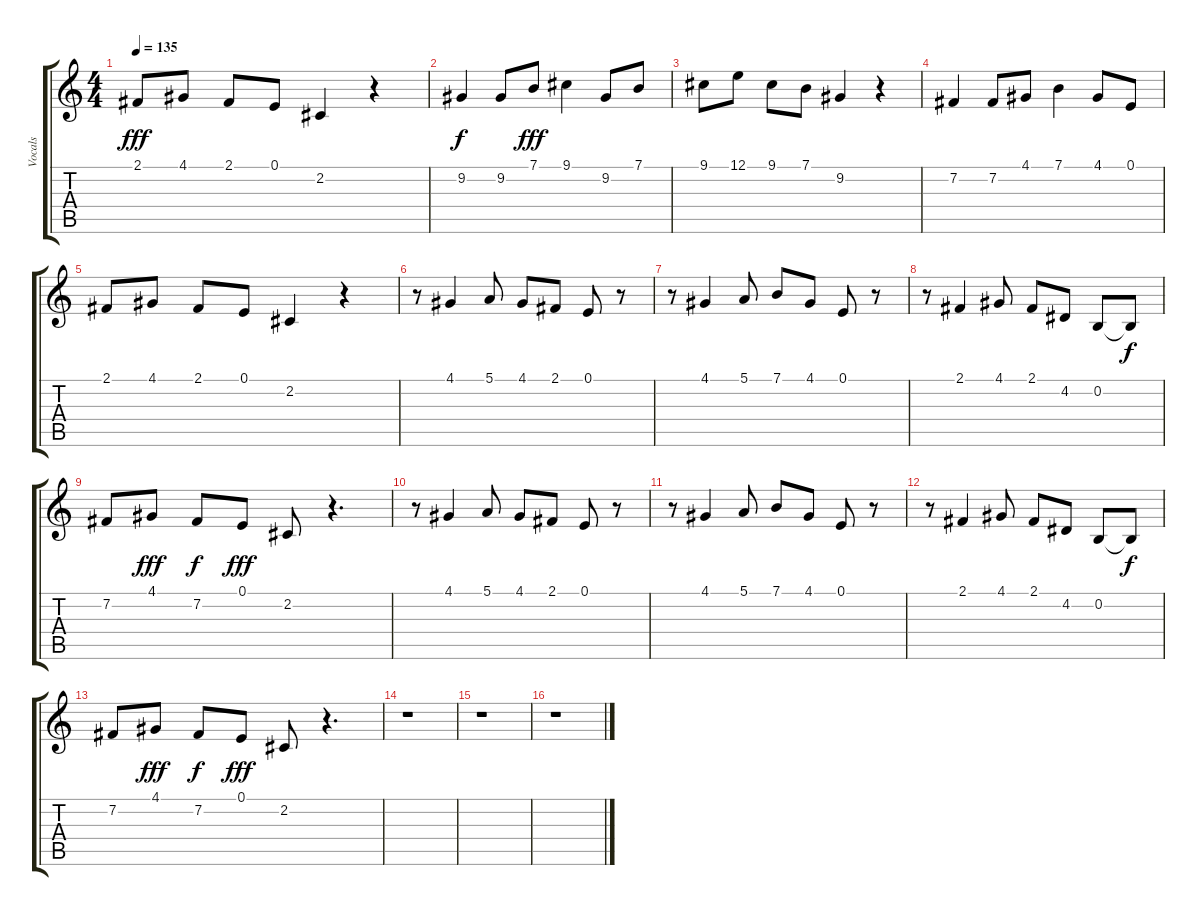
\track ("Vocals" "Vocals") {instrument choiraahs}
\staff {score tabs}
\tuning (E4 B3 G3 D3 A2 E2) {hide}
\ts (4 4)
\tempo 135
\clef g2
\ks c
2.1.8{dy fff} 4.1.8 2.1.8 0.1.8 2.2.4 r.4 |
9.2.4{dy f} 9.2.8 7.1.8{dy fff} 9.1.4 9.2.8 7.1.8 |
9.1.8 12.1.8 9.1.8 7.1.8 9.2.4 r.4 |
7.2.4 7.2.8 4.1.8 7.1.4 4.1.8 0.1.8 |
2.1.8 4.1.8 2.1.8 0.1.8 2.2.4 r.4 |
r.8 4.1.4 5.1.8 4.1.8 2.1.8 0.1.8 r.8 |
r.8 4.1.4 5.1.8 7.1.8 4.1.8 0.1.8 r.8 |
r.8 2.1.4 4.1.8 2.1.8 4.2.8 0.2.8 0.2{t}.8{dy f} |
7.2.8 4.1.8{dy fff} 7.2.8{dy f} 0.1.8{dy fff} 2.2.8 r.4{d} |
r.8 4.1.4 5.1.8 4.1.8 2.1.8 0.1.8 r.8 |
r.8 4.1.4 5.1.8 7.1.8 4.1.8 0.1.8 r.8 |
r.8 2.1.4 4.1.8 2.1.8 4.2.8 0.2.8 0.2{t}.8{dy f} |
7.2.8 4.1.8{dy fff} 7.2.8{dy f} 0.1.8{dy fff} 2.2.8 r.4{d} |
r.1 |
r.1 |
r.1
